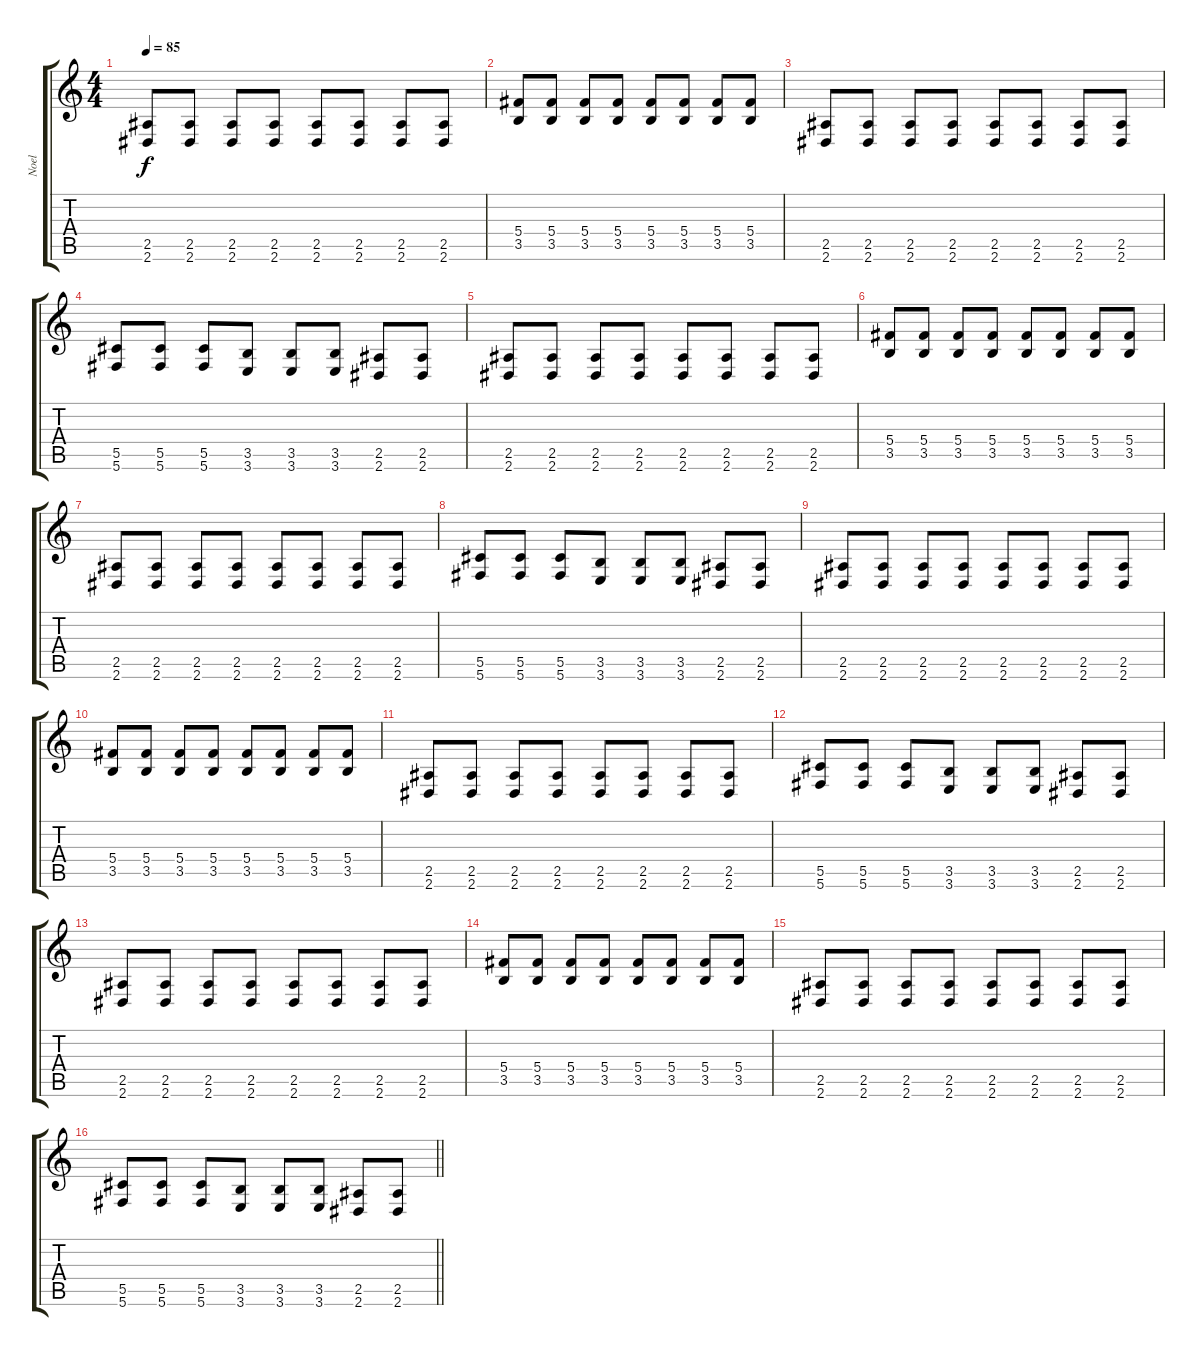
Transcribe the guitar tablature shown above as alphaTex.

\track ("Noel" "Noel") {instrument distortionguitar}
\staff {score tabs}
\tuning (Eb4 Bb3 Gb3 Db3 Ab2 Db2) {hide}
\ts (4 4)
\tempo 85
\clef g2
\ks c
(2.5 2.6).8{dy f volume 11 balance 5} (2.5 2.6).8 (2.5 2.6).8 (2.5 2.6).8 (2.5 2.6).8 (2.5 2.6).8 (2.5 2.6).8 (2.5 2.6).8 |
(5.4 3.5).8 (5.4 3.5).8 (5.4 3.5).8 (5.4 3.5).8 (5.4 3.5).8 (5.4 3.5).8 (5.4 3.5).8 (5.4 3.5).8 |
(2.5 2.6).8 (2.5 2.6).8 (2.5 2.6).8 (2.5 2.6).8 (2.5 2.6).8 (2.5 2.6).8 (2.5 2.6).8 (2.5 2.6).8 |
(5.5 5.6).8 (5.5 5.6).8 (5.5 5.6).8 (3.5 3.6).8 (3.5 3.6).8 (3.5 3.6).8 (2.5 2.6).8 (2.5 2.6).8 |
(2.5 2.6).8 (2.5 2.6).8 (2.5 2.6).8 (2.5 2.6).8 (2.5 2.6).8 (2.5 2.6).8 (2.5 2.6).8 (2.5 2.6).8 |
(5.4 3.5).8 (5.4 3.5).8 (5.4 3.5).8 (5.4 3.5).8 (5.4 3.5).8 (5.4 3.5).8 (5.4 3.5).8 (5.4 3.5).8 |
(2.5 2.6).8 (2.5 2.6).8 (2.5 2.6).8 (2.5 2.6).8 (2.5 2.6).8 (2.5 2.6).8 (2.5 2.6).8 (2.5 2.6).8 |
(5.5 5.6).8 (5.5 5.6).8 (5.5 5.6).8 (3.5 3.6).8 (3.5 3.6).8 (3.5 3.6).8 (2.5 2.6).8 (2.5 2.6).8 |
(2.5 2.6).8{volume 15 balance 8} (2.5 2.6).8 (2.5 2.6).8 (2.5 2.6).8 (2.5 2.6).8 (2.5 2.6).8 (2.5 2.6).8 (2.5 2.6).8 |
(5.4 3.5).8 (5.4 3.5).8 (5.4 3.5).8 (5.4 3.5).8 (5.4 3.5).8 (5.4 3.5).8 (5.4 3.5).8 (5.4 3.5).8 |
(2.5 2.6).8 (2.5 2.6).8 (2.5 2.6).8 (2.5 2.6).8 (2.5 2.6).8 (2.5 2.6).8 (2.5 2.6).8 (2.5 2.6).8 |
(5.5 5.6).8 (5.5 5.6).8 (5.5 5.6).8 (3.5 3.6).8 (3.5 3.6).8 (3.5 3.6).8 (2.5 2.6).8 (2.5 2.6).8 |
(2.5 2.6).8 (2.5 2.6).8 (2.5 2.6).8 (2.5 2.6).8 (2.5 2.6).8 (2.5 2.6).8 (2.5 2.6).8 (2.5 2.6).8 |
(5.4 3.5).8 (5.4 3.5).8 (5.4 3.5).8 (5.4 3.5).8 (5.4 3.5).8 (5.4 3.5).8 (5.4 3.5).8 (5.4 3.5).8 |
(2.5 2.6).8 (2.5 2.6).8 (2.5 2.6).8 (2.5 2.6).8 (2.5 2.6).8 (2.5 2.6).8 (2.5 2.6).8 (2.5 2.6).8 |
\barLineRight lightlight
(5.5 5.6).8 (5.5 5.6).8 (5.5 5.6).8 (3.5 3.6).8 (3.5 3.6).8 (3.5 3.6).8 (2.5 2.6).8 (2.5 2.6).8
